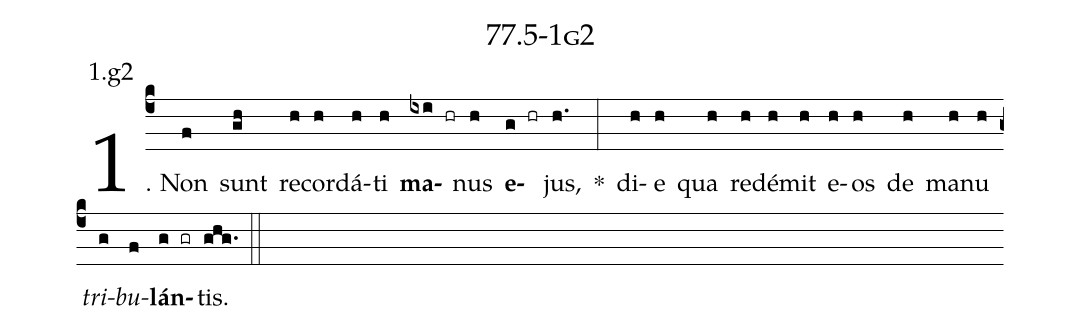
name: 77.5-1g2;
annotation: 1.g2;
%%
(c4)1. Non(f) sunt(gh) re(h)cor(h)dá(h)ti(h) <b>ma</b>(ixi hr)nus(h) <b>e</b>(g hr)jus,(h.) *(:) di(h)e(h) qua(h) red(h)é(h)mit(h) e(h)os(h) de(h) ma(h)nu(h) <i>tri</i>(g)<i>bu</i>(f)<b>lán</b>(g gr)tis.(ghg.) (::)


%E(h) u(h) o(g) u(f) a(g) e.(ghg.) (::)
